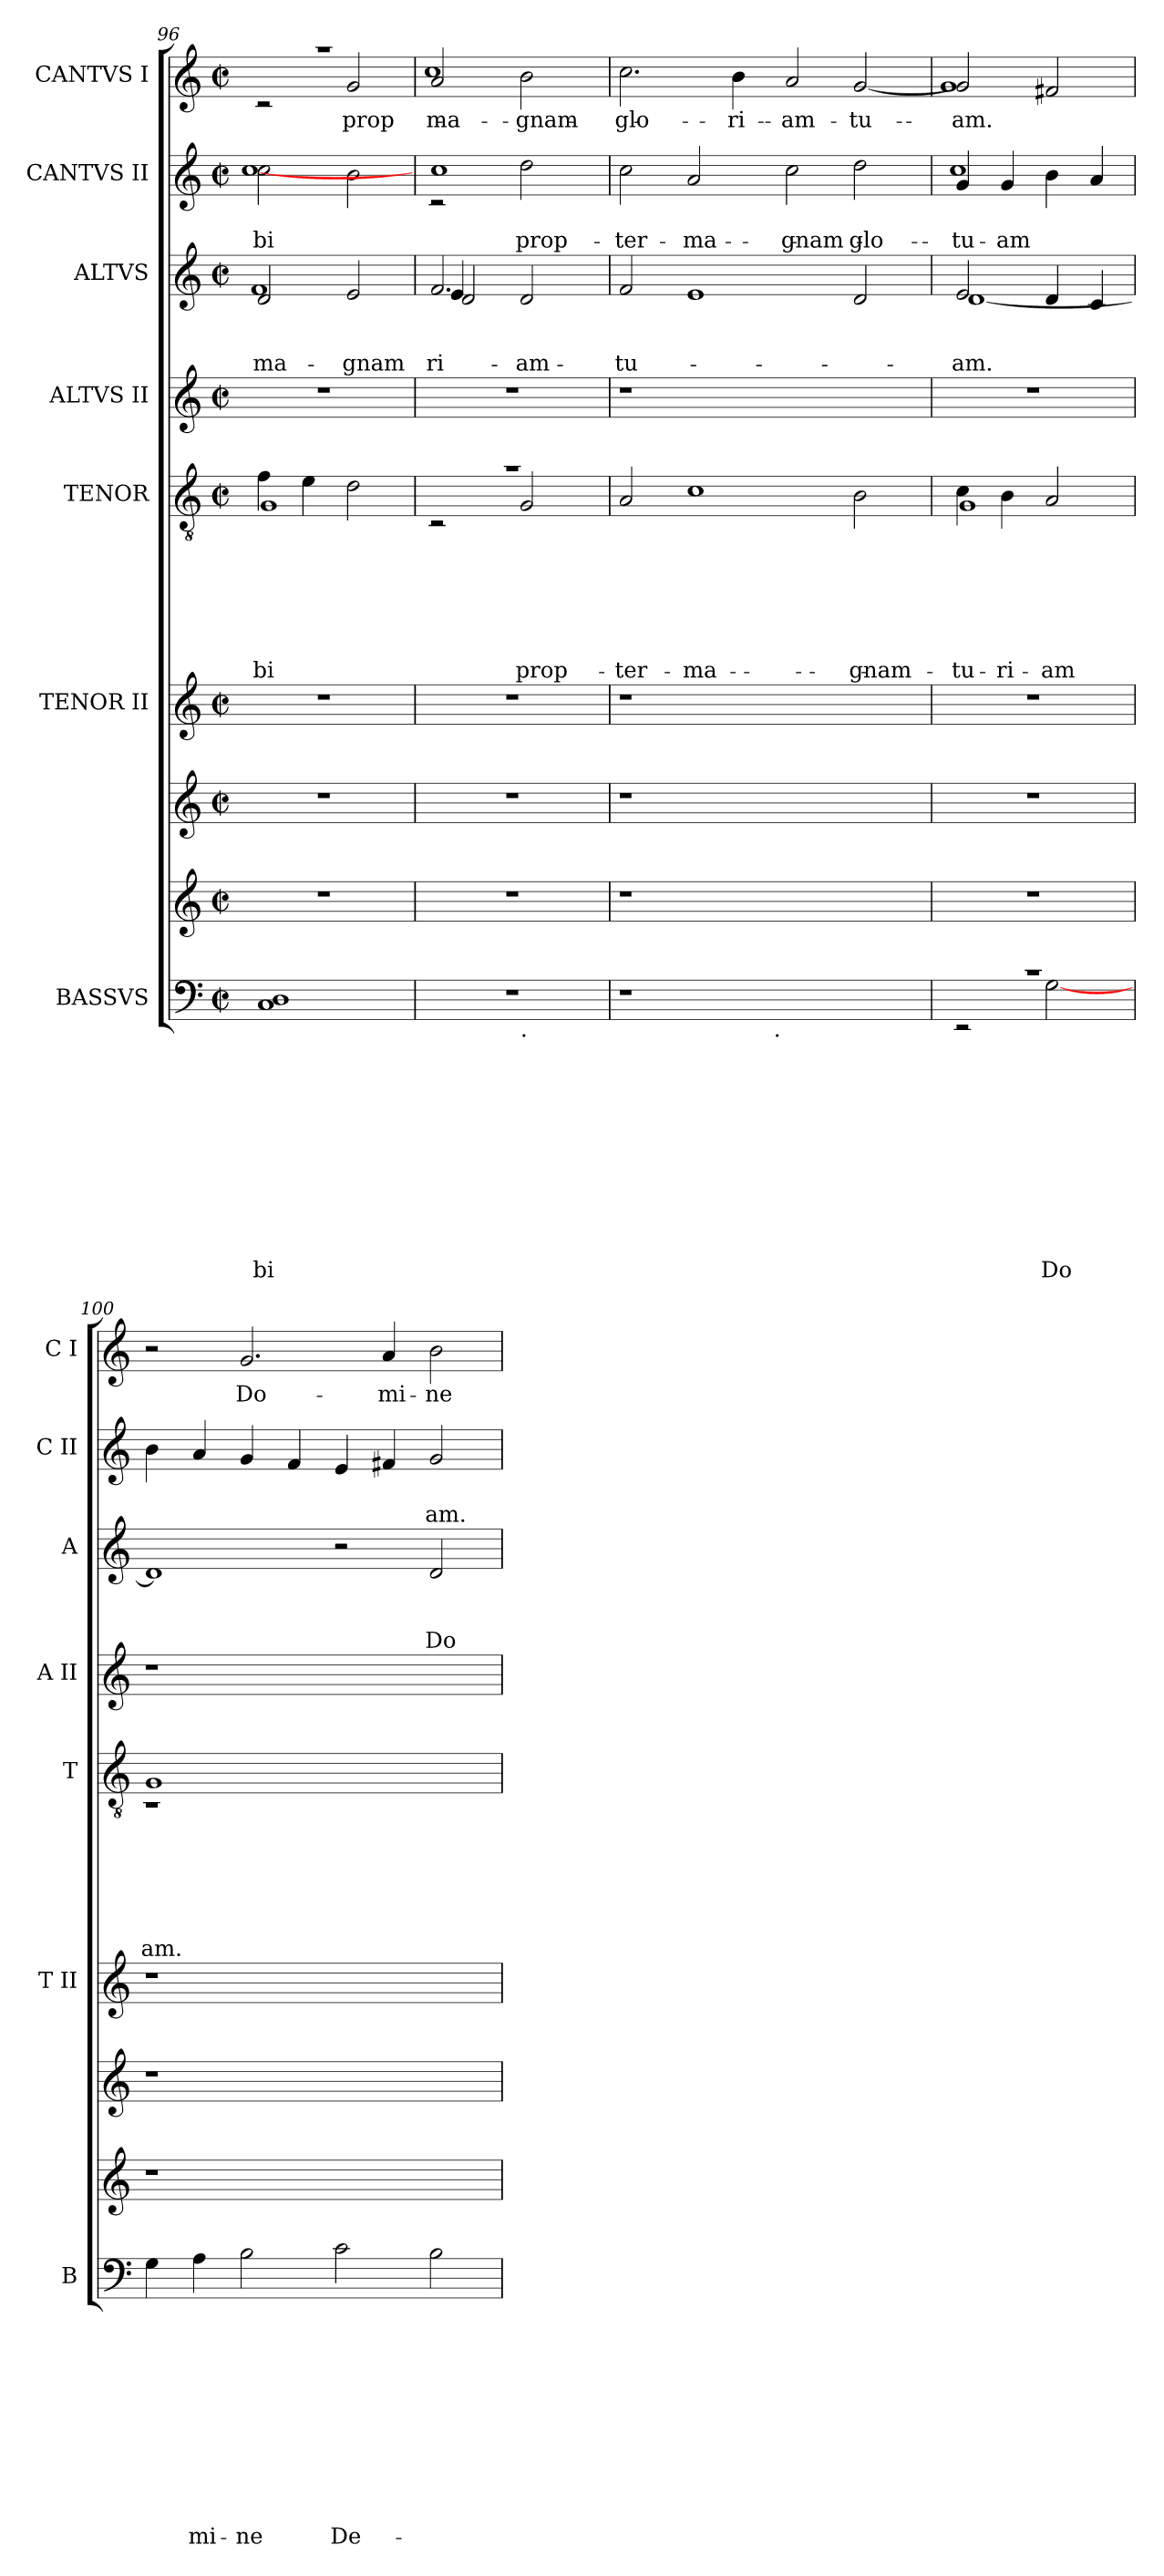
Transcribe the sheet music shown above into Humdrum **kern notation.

**kern	**text	**text	**text	**text	**text	**text	**text	**text	**text	**text	**text	**kern	**kern	**kern	**kern	**text	**text	**text	**text	**text	**text	**text	**kern	**kern	**text	**text	**text	**kern	**text	**text	**kern	**text
*part9	*part9	*part9	*part9	*part9	*part9	*part9	*part9	*part9	*part9	*part9	*part9	*part8	*part7	*part6	*part5	*part5	*part5	*part5	*part5	*part5	*part5	*part5	*part4	*part3	*part3	*part3	*part3	*part2	*part2	*part2	*part1	*part1
*staff9	*staff9	*staff9	*staff9	*staff9	*staff9	*staff9	*staff9	*staff9	*staff9	*staff9	*staff9	*staff8	*staff7	*staff6	*staff5	*staff5	*staff5	*staff5	*staff5	*staff5	*staff5	*staff5	*staff4	*staff3	*staff3	*staff3	*staff3	*staff2	*staff2	*staff2	*staff1	*staff1
*I"BASSVS	*	*	*	*	*	*	*	*	*	*	*	*	*	*I"TENOR II	*I"TENOR	*	*	*	*	*	*	*	*I"ALTVS II	*I"ALTVS	*	*	*	*I"CANTVS II	*	*	*I"CANTVS I	*
*I'B	*	*	*	*	*	*	*	*	*	*	*	*	*	*I'T II	*I'T	*	*	*	*	*	*	*	*I'A II	*I'A	*	*	*	*I'C II	*	*	*I'C I	*
!!LO:LB:g=z
*clefF4	*	*	*	*	*	*	*	*	*	*	*	*clefG2	*clefG2	*clefG2	*clefGv2	*	*	*	*	*	*	*	*clefG2	*clefG2	*	*	*	*clefG2	*	*	*clefG2	*
*k[]	*	*	*	*	*	*	*	*	*	*	*	*k[]	*k[]	*k[]	*k[]	*	*	*	*	*	*	*	*k[]	*k[]	*	*	*	*k[]	*	*	*k[]	*
*C:	*	*	*	*	*	*	*	*	*	*	*	*C:	*C:	*C:	*C:	*	*	*	*	*	*	*	*C:	*C:	*	*	*	*C:	*	*	*C:	*
*M2/2	*	*	*	*	*	*	*	*	*	*	*	*M2/2	*M2/2	*M2/2	*M2/2	*	*	*	*	*	*	*	*M2/2	*M2/2	*	*	*	*M2/2	*	*	*M2/2	*
*met(c|)	*	*	*	*	*	*	*	*	*	*	*	*met(c|)	*met(c|)	*met(c|)	*met(c|)	*	*	*	*	*	*	*	*met(c|)	*met(c|)	*	*	*	*met(c|)	*	*	*met(c|)	*
=96	=96	=96	=96	=96	=96	=96	=96	=96	=96	=96	=96	=96	=96	=96	=96	=96	=96	=96	=96	=96	=96	=96	=96	=96	=96	=96	=96	=96	=96	=96	=96	=96
!	!	!	!	!	!	!	!	!	!	!	!LO:LY:b	!	!	!	!	!	!	!	!	!	!	!LO:LY:b	!	!	!	!	!	!	!	!	!	!
*	*	*	*	*	*	*	*	*	*	*	*	*	*	*	*^	*	*	*	*	*	*	*	*	*	*	*	*	*	*	*	*	*
!	!	!	!	!	!	!	!	!	!	!	!	!	!	!	!	!	!	!	!	!	!	!	!LO:LY:b	!	!	!	!	!LO:LY:b	!	!	!	!	!
*	*	*	*	*	*	*	*	*	*	*	*	*	*	*	*	*	*	*	*	*	*	*	*	*	*^	*	*	*	*	*	*	*	*
!	!	!	!	!	!	!	!	!	!	!	!	!	!	!	!	!	!	!	!	!	!	!	!	!	!	!	!	!	!LO:LY:b	!	!	!LO:LY:b	!	!
*	*	*	*	*	*	*	*	*	*	*	*	*	*	*	*	*	*	*	*	*	*	*	*	*	*	*	*	*	*	*^	*	*	*^	*
1C 1D	.	.	.	.	.	.	.	.	.	.	-bi	1r	1r	1r	4f\	1G	.	.	.	.	.	.	-bi	1r	2d/	1f	.	.	ma-	2cc\	[>1cc	.	-bi	1raa	2rc	.
.	.	.	.	.	.	.	.	.	.	.	.	.	.	.	4e\	.	.	.	.	.	.	.	.	.	.	.	.	.	.	.	.	.	.	.	.	.
!	!	!	!	!	!	!	!	!	!	!	!	!	!	!	!	!	!	!	!	!	!	!	!	!	!	!	!	!	!LO:LY:b	!	!	!	!	!	!	!LO:LY:b
.	.	.	.	.	.	.	.	.	.	.	.	.	.	.	2d\	.	.	.	.	.	.	.	.	.	2e/	.	.	.	gnam	2b\	.	.	.	.	2g/	prop-
*	*	*	*	*	*	*	*	*	*	*	*	*	*	*	*	*	*	*	*	*	*	*	*	*	*v	*v	*	*	*	*	*	*	*	*	*	*
=97	=97	=97	=97	=97	=97	=97	=97	=97	=97	=97	=97	=97	=97	=97	=97	=97	=97	=97	=97	=97	=97	=97	=97	=97	=97	=97	=97	=97	=97	=97	=97	=97	=97	=97	=97
!	!	!	!	!	!	!	!	!	!	!	!	!	!	!	!	!	!	!	!	!	!	!	!	!	!	!	!	!LO:LY:b	!	!	!	!	!	!	!
*	*	*	*	*	*	*	*	*	*	*	*	*	*	*	*	*	*	*	*	*	*	*	*	*	*^	*	*	*	*	*	*	*	*	*	*
*	*	*	*	*	*	*	*	*	*	*	*	*	*	*	*	*	*	*	*	*	*	*	*	*	*	*^	*	*	*	*	*	*	*	*	*	*
!	!	!	!	!	!	!	!	!	!	!	!	!	!	!	!	!	!	!	!	!	!	!	!	!	!	!	!	!	!	!LO:LY:b	!	!	!	!	!	!	!LO:LY:b
!	!	!	!	!	!	!	!	!	!	!	!	!	!	!	!	!	!	!	!	!	!	!	!	!	!	!	!	!	!	!	!	!	!	!	!	!	!LO:LY:b
*^	*	*	*	*	*	*	*	*	*	*	*	*	*	*	*	*	*	*	*	*	*	*	*	*	*	*	*	*	*	*	*	*	*	*	*	*	*
1r	2ryy	.	.	.	.	.	.	.	.	.	.	.	1r	1r	1r	1ra	2rC	.	.	.	.	.	.	.	1r	2.f/	4e/	2d/	.	.	-ri-	1cc	2rc	.	.	2a/	1cc	ma-
.	.	.	.	.	.	.	.	.	.	.	.	.	.	.	.	.	.	.	.	.	.	.	.	.	.	.	2.ryy	.	.	.	.	.	.	.	.	.	.	.
!	!LO:TX:b:t=.	!	!	!	!	!	!	!	!	!	!	!	!	!	!	!	!	!	!	!	!	!	!	!	!	!	!	!	!	!	!	!	!	!	!	!	!	!
!	!	!	!	!	!	!	!	!	!	!	!	!	!	!	!	!	!	!	!	!	!	!	!	!LO:LY:b	!	!	!	!	!	!	!LO:LY:b	!	!	!	!LO:LY:b	!	!	!LO:LY:b
.	2ryy	.	.	.	.	.	.	.	.	.	.	.	.	.	.	.	2G/	.	.	.	.	.	.	prop-	.	.	.	2d/	.	.	-am	.	2dd\	.	prop-	2b\	.	gnam
.	.	.	.	.	.	.	.	.	.	.	.	.	.	.	.	.	.	.	.	.	.	.	.	.	.	4ryy	.	.	.	.	.	.	.	.	.	.	.	.
*	*	*	*	*	*	*	*	*	*	*	*	*	*	*	*	*	*	*	*	*	*	*	*	*	*	*v	*v	*v	*	*	*	*	*	*	*	*v	*v	*
*	*	*	*	*	*	*	*	*	*	*	*	*	*	*	*	*v	*v	*	*	*	*	*	*	*	*	*	*	*	*	*v	*v	*	*	*	*
=98	=98	=98	=98	=98	=98	=98	=98	=98	=98	=98	=98	=98	=98	=98	=98	=98	=98	=98	=98	=98	=98	=98	=98	=98	=98	=98	=98	=98	=98	=98	=98	=98	=98
!	!	!	!	!	!	!	!	!	!	!	!	!	!	!	!	!	!	!	!	!	!	!	!LO:LY:b	!	!	!	!	!LO:LY:b	!	!	!LO:LY:b	!	!LO:LY:b
1r	2ryy	.	.	.	.	.	.	.	.	.	.	.	1r	1r	1r	2A/	.	.	.	.	.	.	-ter	1r	2f/	.	.	tu-	2cc\	.	-ter	2.cc\	-glo-
!	!	!	!	!	!	!	!	!	!	!	!	!	!	!	!	!	!	!	!	!	!	!	!LO:LY:b	!	!	!	!	!	!	!	!LO:LY:b	!	!
.	4...ryy	.	.	.	.	.	.	.	.	.	.	.	.	.	.	1c	.	.	.	.	.	.	ma-	.	1e	.	.	.	2a/	.	ma-	.	.
!	!	!	!	!	!	!	!	!	!	!	!	!	!	!	!	!	!	!	!	!	!	!	!	!	!	!	!	!	!	!	!	!	!LO:LY:b
.	.	.	.	.	.	.	.	.	.	.	.	.	.	.	.	.	.	.	.	.	.	.	.	.	.	.	.	.	.	.	.	4b\	-ri-
!	!LO:TX:b:t=.	!	!	!	!	!	!	!	!	!	!	!	!	!	!	!	!	!	!	!	!	!	!	!	!	!	!	!	!	!	!	!	!
.	1ryy	.	.	.	.	.	.	.	.	.	.	.	.	.	.	.	.	.	.	.	.	.	.	.	.	.	.	.	.	.	.	.	.
!	!	!	!	!	!	!	!	!	!	!	!	!	!	!	!	!	!	!	!	!	!	!	!	!	!	!	!	!	!	!	!LO:LY:b	!	!LO:LY:b:rj
1ryy	.	.	.	.	.	.	.	.	.	.	.	.	1ryy	1ryy	1ryy	.	.	.	.	.	.	.	.	1ryy	.	.	.	.	2cc\	.	-gnam	2a/	-am
!	!	!	!	!	!	!	!	!	!	!	!	!	!	!	!	!	!	!	!	!	!	!	!LO:LY:b	!	!	!	!	!	!	!	!LO:LY:b	!	!LO:LY:b
.	.	.	.	.	.	.	.	.	.	.	.	.	.	.	.	2B\	.	.	.	.	.	.	-gnam	.	2d/	.	.	.	2dd\	.	glo-	[<2g/	tu-
.	32ryy	.	.	.	.	.	.	.	.	.	.	.	.	.	.	.	.	.	.	.	.	.	.	.	.	.	.	.	.	.	.	.	.
=99	=99	=99	=99	=99	=99	=99	=99	=99	=99	=99	=99	=99	=99	=99	=99	=99	=99	=99	=99	=99	=99	=99	=99	=99	=99	=99	=99	=99	=99	=99	=99	=99	=99
!	!	!	!	!	!	!	!	!	!	!	!	!	!	!	!	!	!	!	!	!	!	!	!LO:LY:b	!	!	!	!	!	!	!	!	!	!
*	*	*	*	*	*	*	*	*	*	*	*	*	*	*	*	*^	*	*	*	*	*	*	*	*	*	*	*	*	*	*	*	*	*
!	!	!	!	!	!	!	!	!	!	!	!	!	!	!	!	!	!	!	!	!	!	!	!	!LO:LY:b	!	!	!	!	!LO:LY:b	!	!	!LO:LY:b	!	!
*	*	*	*	*	*	*	*	*	*	*	*	*	*	*	*	*	*	*	*	*	*	*	*	*	*	*^	*	*	*	*^	*	*	*	*
!	!	!	!	!	!	!	!	!	!	!	!	!	!	!	!	!	!	!	!	!	!	!	!	!	!	!	!	!	!	!	!	!	!	!LO:LY:b	!	!LO:LY:b
*	*	*	*	*	*	*	*	*	*	*	*	*	*	*	*	*	*	*	*	*	*	*	*	*	*	*	*	*	*	*	*	*	*	*	*^	*
1rc	2rEE	.	.	.	.	.	.	.	.	.	.	.	1r	1r	1r	4c\	1G	.	.	.	.	.	.	tu-	1r	2e/	[<1d	.	.	-am.	4g/	1cc	.	tu-	2g/]	1g	-am.
!	!	!	!	!	!	!	!	!	!	!	!	!	!	!	!	!	!	!	!	!	!	!	!	!LO:LY:b	!	!	!	!	!	!	!	!	!	!LO:LY:b	!	!	!
.	.	.	.	.	.	.	.	.	.	.	.	.	.	.	.	4B\	.	.	.	.	.	.	.	-ri-	.	.	.	.	.	.	4g/	.	.	-am	.	.	.
!	!	!	!	!	!	!	!	!	!	!	!	!LO:LY:b	!	!	!	!	!	!	!	!	!	!	!	!LO:LY:b:rj	!	!	!	!	!	!	!	!	!	!	!	!	!
.	[>2G\	.	.	.	.	.	.	.	.	.	.	Do-	.	.	.	2A/	.	.	.	.	.	.	.	-am	.	4d/	.	.	.	.	4b\	.	.	.	2f#X/	.	.
.	.	.	.	.	.	.	.	.	.	.	.	.	.	.	.	.	.	.	.	.	.	.	.	.	.	4c/	.	.	.	.	4a/	.	.	.	.	.	.
*	*	*	*	*	*	*	*	*	*	*	*	*	*	*	*	*	*	*	*	*	*	*	*	*	*	*v	*v	*	*	*	*	*	*	*	*v	*v	*
*v	*v	*	*	*	*	*	*	*	*	*	*	*	*	*	*	*	*	*	*	*	*	*	*	*	*	*	*	*	*	*v	*v	*	*	*	*
=100	=100	=100	=100	=100	=100	=100	=100	=100	=100	=100	=100	=100	=100	=100	=100	=100	=100	=100	=100	=100	=100	=100	=100	=100	=100	=100	=100	=100	=100	=100	=100	=100	=100
!	!	!	!	!	!	!	!	!	!	!	!	!	!	!	!	!LO:N:vis=1	!	!	!	!	!	!	!LO:LY:b	!	!	!	!	!	!	!	!	!	!
4G\	.	.	.	.	.	.	.	.	.	.	.	1r	1r	1r	1G	0rC	.	.	.	.	.	.	-am.	1r	1d]	.	.	.	4b\	.	.	2r	.
!	!	!	!	!	!	!	!	!	!	!	!LO:LY:b	!	!	!	!	!	!	!	!	!	!	!	!	!	!	!	!	!	!	!	!	!	!
4A\	.	.	.	.	.	.	.	.	.	.	-mi-	.	.	.	.	.	.	.	.	.	.	.	.	.	.	.	.	.	4a/	.	.	.	.
!	!	!	!	!	!	!	!	!	!	!	!LO:LY:b:rj	!	!	!	!	!	!	!	!	!	!	!	!	!	!	!	!	!	!	!	!	!	!LO:LY:b
2B\	.	.	.	.	.	.	.	.	.	.	-ne	.	.	.	.	.	.	.	.	.	.	.	.	.	.	.	.	.	4g/	.	.	2.g/	Do-
.	.	.	.	.	.	.	.	.	.	.	.	.	.	.	.	.	.	.	.	.	.	.	.	.	.	.	.	.	4f/	.	.	.	.
!	!	!	!	!	!	!	!	!	!	!	!LO:LY:b	!	!	!	!	!	!	!	!	!	!	!	!	!	!	!	!	!	!	!	!	!	!
2c\	.	.	.	.	.	.	.	.	.	.	De-	1ryy	1ryy	1ryy	1ryy	.	.	.	.	.	.	.	.	1ryy	2r	.	.	.	4e/	.	.	.	.
!	!	!	!	!	!	!	!	!	!	!	!	!	!	!	!	!	!	!	!	!	!	!	!	!	!	!	!	!	!	!	!	!	!LO:LY:b
.	.	.	.	.	.	.	.	.	.	.	.	.	.	.	.	.	.	.	.	.	.	.	.	.	.	.	.	.	4f#X/	.	.	4a/	-mi-
!	!	!	!	!	!	!	!	!	!	!	!	!	!	!	!	!	!	!	!	!	!	!	!	!	!	!	!	!LO:LY:b	!	!	!LO:LY:b	!	!LO:LY:b:rj
2B\	.	.	.	.	.	.	.	.	.	.	.	.	.	.	.	.	.	.	.	.	.	.	.	.	2d/	.	.	Do-	2g/	.	-am.	2b\	-ne
*	*	*	*	*	*	*	*	*	*	*	*	*	*	*	*v	*v	*	*	*	*	*	*	*	*	*	*	*	*	*	*	*	*	*
=	=	=	=	=	=	=	=	=	=	=	=	=	=	=	=	=	=	=	=	=	=	=	=	=	=	=	=	=	=	=	=	=
*-	*-	*-	*-	*-	*-	*-	*-	*-	*-	*-	*-	*-	*-	*-	*-	*-	*-	*-	*-	*-	*-	*-	*-	*-	*-	*-	*-	*-	*-	*-	*-	*-
